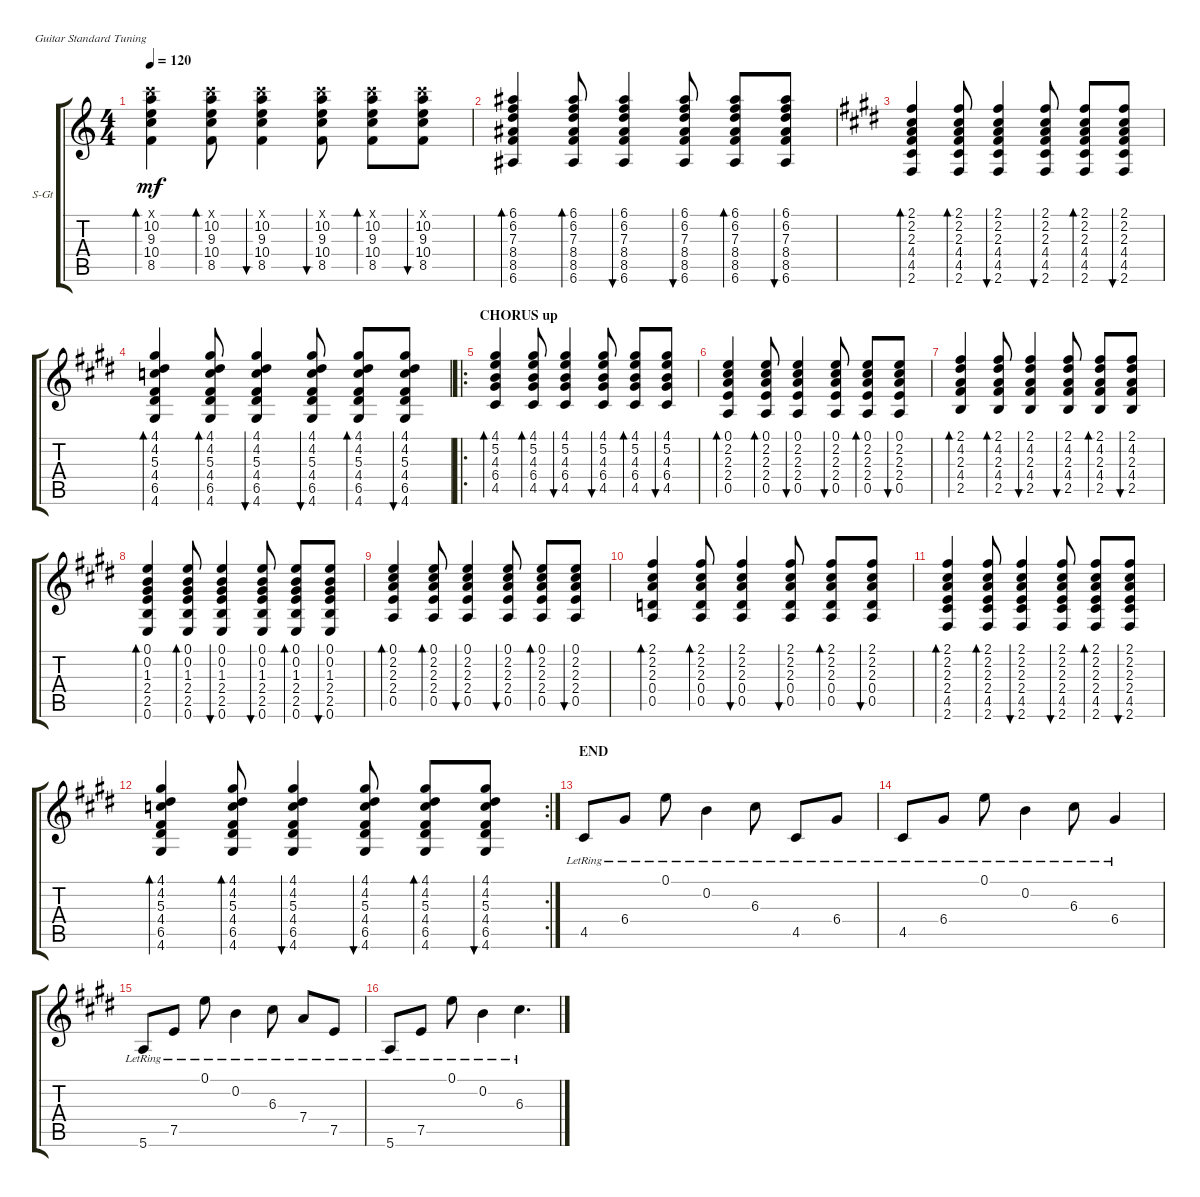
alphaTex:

\defaultSystemsLayout 4
\bracketExtendMode groupsimilarinstruments
\firstSystemTrackNameOrientation horizontal
\otherSystemsTrackNameOrientation horizontal
\track ("Steel Guitar" "S-Gt") {instrument acousticguitarsteel}
\staff {score tabs}
\tuning (E4 B3 G3 D3 A2 E2)
\ts (4 4)
\tempo 120
\clef g2
\ks aminor
(8.5 10.4 9.3 10.2 8.1{x}).4{bd 30 dy mf} (8.5 10.4 9.3 10.2 8.1{x}).8{bd 30} (8.5 10.4 9.3 10.2 8.1{x}).4{bu 30} (8.5 10.4 9.3 10.2 8.1{x}).8{bu 30} (8.5 10.4 9.3 10.2 8.1{x}).8{bd 30} (8.5 10.4 9.3 10.2 8.1{x}).8{bu 30} |
(6.6 8.5 8.4 7.3 6.2 6.1).4{bd 30} (6.6 8.5 8.4 7.3 6.2 6.1).8{bd 30} (6.6 8.5 8.4 7.3 6.2 6.1).4{bu 30} (6.6 8.5 8.4 7.3 6.2 6.1).8{bu 30} (6.6 8.5 8.4 7.3 6.2 6.1).8{bd 30} (6.6 8.5 8.4 7.3 6.2 6.1).8{bu 30} |
\ks c#minor
(2.6 4.5 4.4 2.3 2.2 2.1).4{bd 30} (2.6 4.5 4.4 2.3 2.2 2.1).8{bd 30} (2.6 4.5 4.4 2.3 2.2 2.1).4{bu 30} (2.6 4.5 4.4 2.3 2.2 2.1).8{bu 30} (2.6 4.5 4.4 2.3 2.2 2.1).8{bd 30} (2.6 4.5 4.4 2.3 2.2 2.1).8{bu 30} |
(4.6 6.5 4.4 5.3 4.2 4.1).4{bd 30} (4.6 6.5 4.4 5.3 4.2 4.1).8{bd 30} (4.6 6.5 4.4 5.3 4.2 4.1).4{bu 30} (4.6 6.5 4.4 5.3 4.2 4.1).8{bu 30} (4.6 6.5 4.4 5.3 4.2 4.1).8{bd 30} (4.6 6.5 4.4 5.3 4.2 4.1).8{bu 30} |
\ro
\section ("" "CHORUS up")
(4.5 6.4 4.3 5.2 4.1).4{bd 30} (4.5 6.4 4.3 5.2 4.1).8{bd 30} (4.5 6.4 4.3 5.2 4.1).4{bu 30} (4.5 6.4 4.3 5.2 4.1).8{bu 30} (4.5 6.4 4.3 5.2 4.1).8{bd 30} (4.5 6.4 4.3 5.2 4.1).8{bu 30} |
(0.5 2.4 2.3 2.2 0.1).4{bd 30} (0.5 2.4 2.3 2.2 0.1).8{bd 30} (0.5 2.4 2.3 2.2 0.1).4{bu 30} (0.5 2.4 2.3 2.2 0.1).8{bu 30} (0.5 2.4 2.3 2.2 0.1).8{bd 30} (0.5 2.4 2.3 2.2 0.1).8{bu 30} |
(2.5 4.4 2.3 4.2 2.1).4{bd 30} (2.5 4.4 2.3 4.2 2.1).8{bd 30} (2.5 4.4 2.3 4.2 2.1).4{bu 30} (2.5 4.4 2.3 4.2 2.1).8{bu 30} (2.5 4.4 2.3 4.2 2.1).8{bd 30} (2.5 4.4 2.3 4.2 2.1).8{bu 30} |
(2.5 2.4 1.3 0.2 0.1 0.6).4{bd 30} (2.5 2.4 1.3 0.2 0.1 0.6).8{bd 30} (2.5 2.4 1.3 0.2 0.1 0.6).4{bu 30} (2.5 2.4 1.3 0.2 0.1 0.6).8{bu 30} (2.5 2.4 1.3 0.2 0.1 0.6).8{bd 30} (2.5 2.4 1.3 0.2 0.1 0.6).8{bu 30} |
(0.5 2.4 2.3 2.2 0.1).4{bd 30} (0.5 2.4 2.3 2.2 0.1).8{bd 30} (0.5 2.4 2.3 2.2 0.1).4{bu 30} (0.5 2.4 2.3 2.2 0.1).8{bu 30} (0.5 2.4 2.3 2.2 0.1).8{bd 30} (0.5 2.4 2.3 2.2 0.1).8{bu 30} |
(0.5 0.4 2.3 2.2 2.1).4{bd 30} (0.5 0.4 2.3 2.2 2.1).8{bd 30} (0.5 0.4 2.3 2.2 2.1).4{bu 30} (0.5 0.4 2.3 2.2 2.1).8{bu 30} (0.5 0.4 2.3 2.2 2.1).8{bd 30} (0.5 0.4 2.3 2.2 2.1).8{bu 30} |
(2.6 4.5 2.4 2.3 2.2 2.1).4{bd 30} (2.6 4.5 2.4 2.3 2.2 2.1).8{bd 30} (2.6 4.5 2.4 2.3 2.2 2.1).4{bu 30} (2.6 4.5 2.4 2.3 2.2 2.1).8{bu 30} (2.6 4.5 2.4 2.3 2.2 2.1).8{bd 30} (2.6 4.5 2.4 2.3 2.2 2.1).8{bu 30} |
\rc 2
(4.6 6.5 4.4 5.3 4.2 4.1).4{bd 30} (4.6 6.5 4.4 5.3 4.2 4.1).8{bd 30} (4.6 6.5 4.4 5.3 4.2 4.1).4{bu 30} (4.6 6.5 4.4 5.3 4.2 4.1).8{bu 30} (4.6 6.5 4.4 5.3 4.2 4.1).8{bd 30} (4.6 6.5 4.4 5.3 4.2 4.1).8{bu 30} |
\section ("" "END")
4.5{lr}.8 6.4{lr}.8 0.1{lr}.8 0.2{lr}.4 6.3{lr}.8 4.5{lr}.8 6.4{lr}.8 |
4.5{lr}.8 6.4{lr}.8 0.1{lr}.8 0.2{lr}.4 6.3{lr}.8 6.4{lr}.4 |
5.6{lr}.8 7.5{lr}.8 0.1{lr}.8 0.2{lr}.4 6.3{lr}.8 7.4{lr}.8 7.5{lr}.8 |
5.6{lr}.8 7.5{lr}.8 0.1{lr}.8 0.2{lr}.4 6.3{lr}.4{d}
